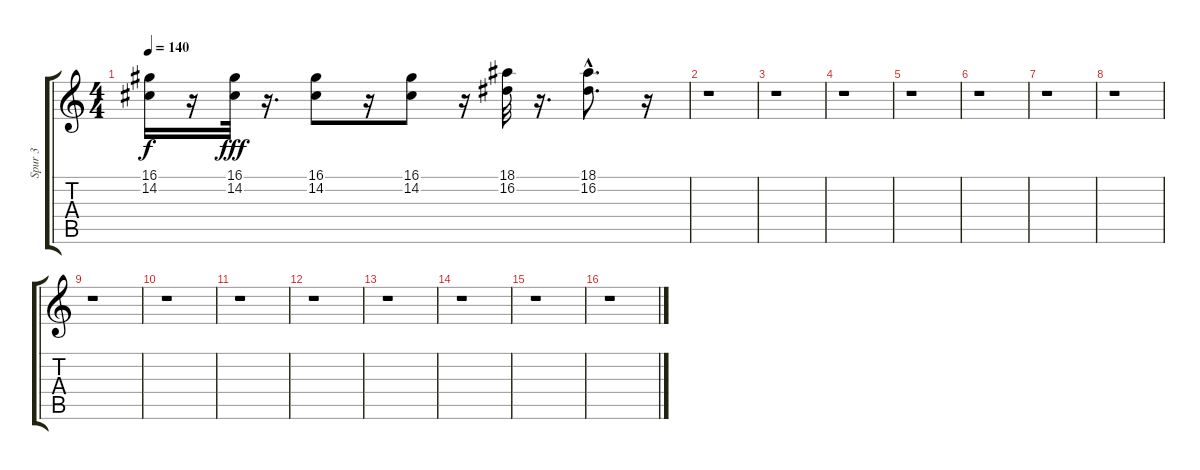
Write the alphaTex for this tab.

\track ("Spur 3" "Spur 3") {instrument churchorgan}
\staff {score tabs}
\tuning (E4 B3 G3 D3 A2 E2) {hide}
\ts (4 4)
\tempo 140
\clef g2
\ks c
(16.1{t} 14.2{t}).16{dy f} r.16 (16.1 14.2).32{dy fff} r.16{d} (16.1 14.2).8 r.16 (16.1 14.2).8 r.16 (18.1 16.2).32 r.16{d} (18.1{hac} 16.2{hac}).8{d} r.16 |
r.1 |
r.1 |
r.1 |
r.1 |
r.1 |
r.1 |
r.1 |
r.1 |
r.1 |
r.1 |
r.1 |
r.1 |
r.1 |
r.1 |
r.1
